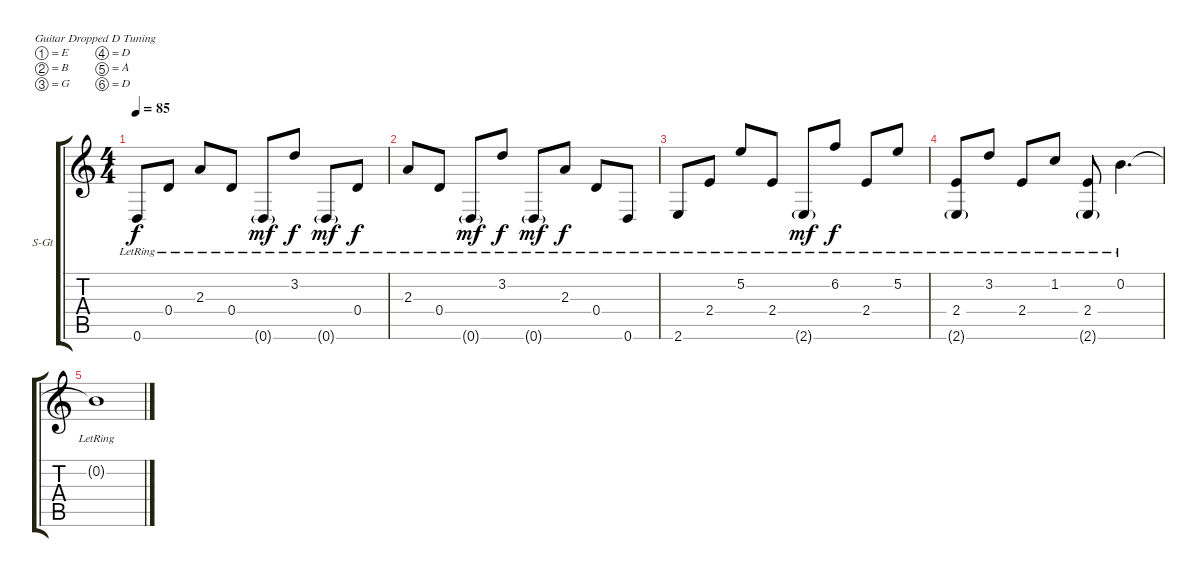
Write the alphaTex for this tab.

\bracketExtendMode groupsimilarinstruments
\firstSystemTrackNameOrientation horizontal
\otherSystemsTrackNameOrientation horizontal
\track ("Piano" "S-Gt") {instrument acousticgrandpiano}
\staff {score tabs}
\tuning (E4 B3 G3 D3 A2 D2)
\displaytranspose 12
\ts (4 4)
\tempo 85
\clef g2
\ks c
0.6{lr}.8{dy f} 0.4{lr}.8 2.3{lr}.8 0.4{lr}.8 0.6{g lr}.8{dy mf} 3.2{lr}.8{dy f} 0.6{g lr}.8{dy mf} 0.4{lr}.8{dy f} |
2.3{lr}.8 0.4{lr}.8 0.6{g lr}.8{dy mf} 3.2{lr}.8{dy f} 0.6{g lr}.8{dy mf} 2.3{lr}.8{dy f} 0.4{lr}.8 0.6{lr}.8 |
2.6{lr}.8 2.4{lr}.8 5.2{lr}.8 2.4{lr}.8 2.6{g lr}.8{dy mf} 6.2{lr}.8{dy f} 2.4{lr}.8 5.2{lr}.8 |
(2.4{lr} 2.6{g}).8 3.2{lr}.8 2.4{lr}.8 1.2{lr}.8 (2.4{lr} 2.6{g}).8 0.2{lr}.4{d} |
0.2{lr t}.1
